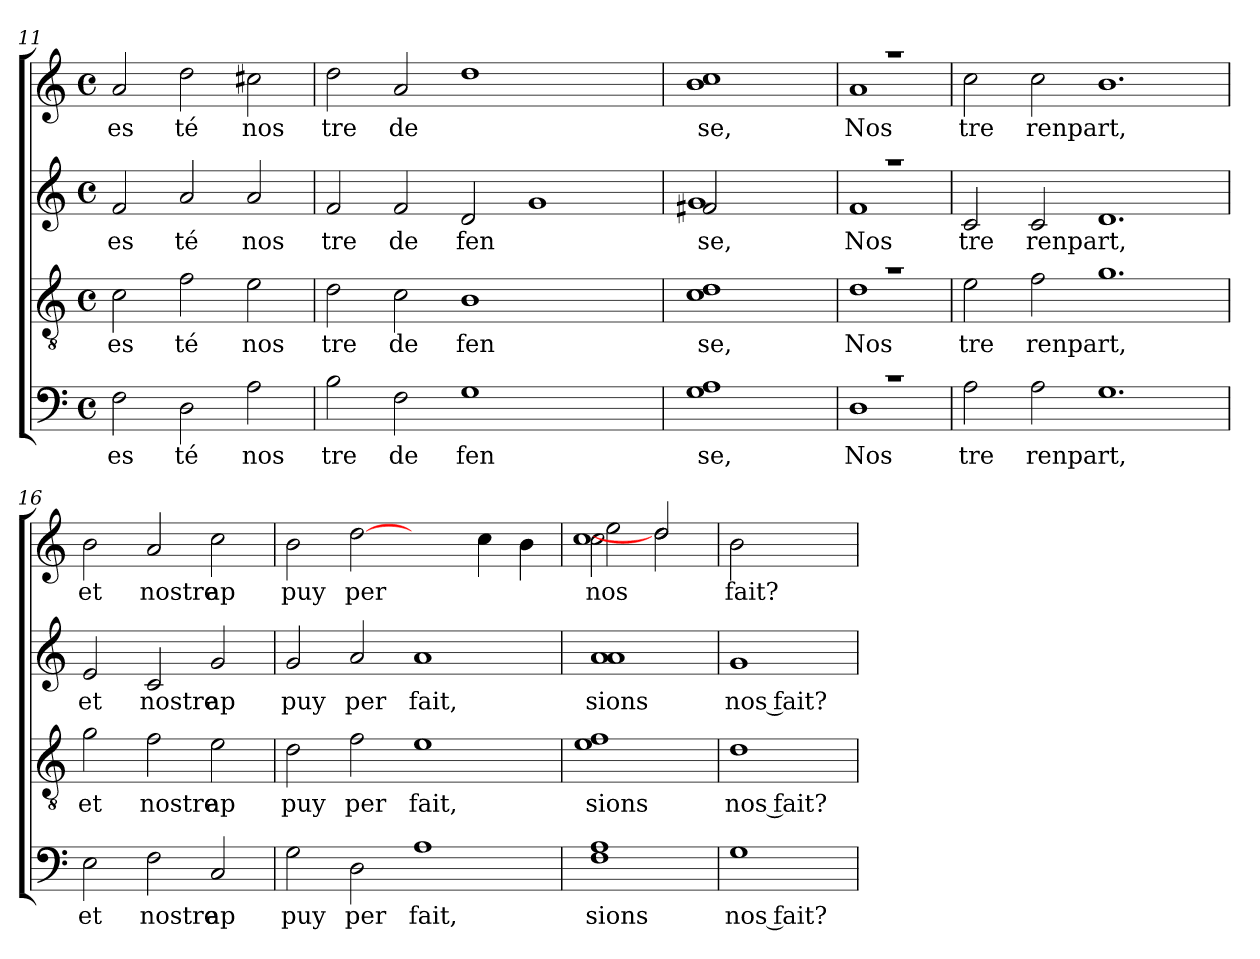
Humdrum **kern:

**kern	**text	**kern	**text	**kern	**text	**kern	**text
*part4	*part4	*part3	*part3	*part2	*part2	*part1	*part1
*staff4	*staff4	*staff3	*staff3	*staff2	*staff2	*staff1	*staff1
*clefF4	*	*clefGv2	*	*clefG2	*	*clefG2	*
*k[]	*	*k[]	*	*k[]	*	*k[]	*
*C:	*	*C:	*	*C:	*	*C:	*
*M4/4	*	*M4/4	*	*M4/4	*	*M4/4	*
*met(c)	*	*met(c)	*	*met(c)	*	*met(c)	*
=11	=11	=11	=11	=11	=11	=11	=11
!	!LO:LY:b	!	!LO:LY:b	!	!LO:LY:b	!	!LO:LY:b
2F\	es	2c\	es	2f/	es	2a/	es
!	!LO:LY:b	!	!LO:LY:b	!	!LO:LY:b	!	!LO:LY:b
2D\	té	2f\	té	2a/	té	2dd\	té
!	!LO:LY:b	!	!LO:LY:b	!	!LO:LY:b	!	!LO:LY:b
2A\	nos	2e\	nos	2a/	nos	2cc#\	nos
!!LO:LB:g=z
=12	=12	=12	=12	=12	=12	=12	=12
!	!LO:LY:b	!	!LO:LY:b	!	!LO:LY:b	!	!LO:LY:b
2B\	tre	2d\	tre	2f/	tre	2dd\	tre
!	!LO:LY:b	!	!LO:LY:b	!	!LO:LY:b	!	!LO:LY:b
2F\	de	2c\	de	2f/	de	2a/	de
!	!LO:LY:b	!	!LO:LY:b	!	!LO:LY:b	!	!
1G	fen	1B	fen	2d/	fen	1dd	.
.	.	.	.	1g	.	.	.
2ryy	.	2ryy	.	.	.	2ryy	.
=13	=13	=13	=13	=13	=13	=13	=13
!	!LO:LY:b	!	!LO:LY:b	!	!LO:LY:b	!	!LO:LY:b
*	*	*	*	*^	*	*	*
1G 1A	se,	1c 1d	se,	2f#/	1g	se,	1b 1cc	se,
.	.	.	.	2ryy	.	.	.	.
=14	=14	=14	=14	=14	=14	=14	=14	=14
*^	*	*	*	*	*	*	*	*
!	!	!LO:LY:b	!	!LO:LY:b	!	!	!LO:LY:b	!	!LO:LY:b
*	*	*	*^	*	*	*	*	*^	*
1rc	1D	Nos	1ra	1d	Nos	1raa	1f	Nos	1raa	1a	Nos
=15	=15	=15	=15	=15	=15	=15	=15	=15	=15	=15	=15
!	!	!LO:LY:b	!	!	!LO:LY:b	!	!	!LO:LY:b	!	!	!LO:LY:b
*v	*v	*	*	*	*	*v	*v	*	*v	*v	*
*	*	*v	*v	*	*	*	*	*
2A\	tre	2e\	tre	2c/	tre	2cc\	tre
!	!LO:LY:b	!	!LO:LY:b	!	!LO:LY:b	!	!LO:LY:b
2A\	renpart,	2f\	renpart,	2c/	renpart,	2cc\	renpart,
1.G	.	1.g	.	1.d	.	1.b	.
=16	=16	=16	=16	=16	=16	=16	=16
!	!LO:LY:b	!	!LO:LY:b	!	!LO:LY:b	!	!LO:LY:b
2E\	et	2g\	et	2e/	et	2b\	et
!	!LO:LY:b	!	!LO:LY:b	!	!LO:LY:b	!	!LO:LY:b
2F\	nostre	2f\	nostre	2c/	nostre	2a/	nostre
!	!LO:LY:b	!	!LO:LY:b	!	!LO:LY:b	!	!LO:LY:b
2C/	ap	2e\	ap	2g/	ap	2cc\	ap
=17	=17	=17	=17	=17	=17	=17	=17
!	!LO:LY:b	!	!LO:LY:b	!	!LO:LY:b	!	!LO:LY:b
2G\	puy	2d\	puy	2g/	puy	2b\	puy
!	!LO:LY:b	!	!LO:LY:b	!	!LO:LY:b	!	!LO:LY:b
2D\	per	2f\	per	2a/	per	[2dd	per
!	!LO:LY:b	!	!LO:LY:b	!	!LO:LY:b	!	!
1A	fait,	1e	fait,	1a	fait,	2ryy	.
.	.	.	.	.	.	4cc\	.
.	.	.	.	.	.	4b\	.
!!LO:PB:g=z
=18	=18	=18	=18	=18	=18	=18	=18
!	!LO:LY:b	!	!LO:LY:b	!	!LO:LY:b:rj	!	!LO:LY:b
*	*	*	*	*	*	*^	*
!	!	!	!	!	!	!	!	!LO:LY:b
*	*	*	*	*	*	*	*^	*
!	!	!	!	!	!	!	!	!	!LO:LY:b
1F 1A	-sions	1e 1f	sions	1a 1a	sions	2cc\	2ee\	1cc	nos
.	.	.	.	.	.	2dd]	2dd\	.	.
*	*	*	*	*	*	*	*v	*v	*
=19	=19	=19	=19	=19	=19	=19	=19	=19
!	!LO:LY:b	!	!LO:LY:b	!	!LO:LY:b	!	!	!LO:LY:b
*	*	*	*	*	*	*v	*v	*
1G	nos fait?	1d	nos fait?	1g	nos fait?	2b\	fait?
.	.	.	.	.	.	2ryy	.
=	=	=	=	=	=	=	=
*-	*-	*-	*-	*-	*-	*-	*-
